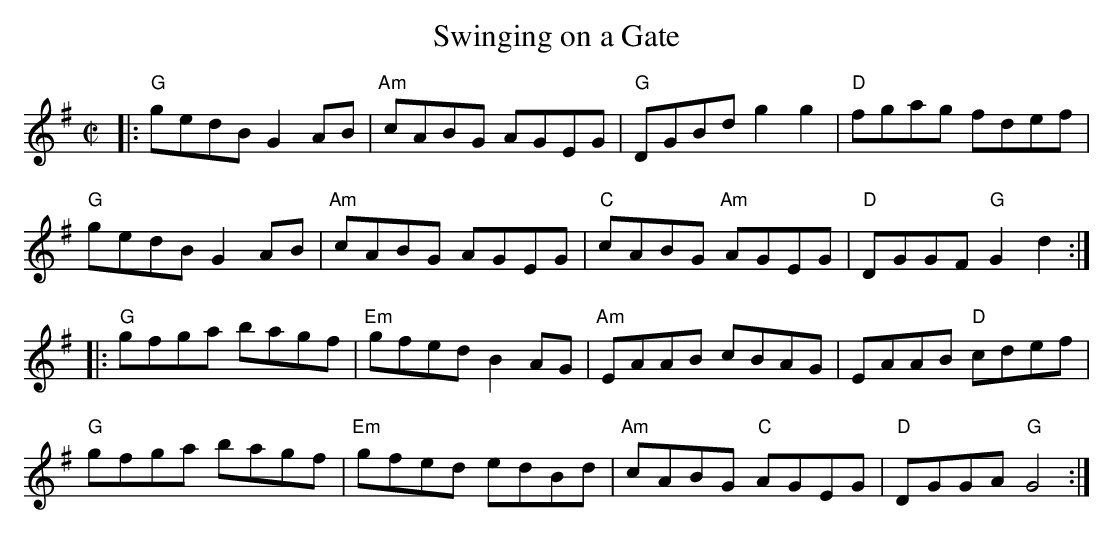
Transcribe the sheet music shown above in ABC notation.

X:1
T: Swinging on a Gate
M: C|
K: G
|:\
"G"gedB G2AB | "Am"cABG AGEG | "G"DGBd g2g2 | "D"fgag fdef |
"G"gedB G2AB | "Am"cABG AGEG | "C"cABG "Am"AGEG | "D"DGGF "G"G2d2 :|
|:\
"G"gfga bagf | "Em"gfed B2AG | "Am"EAAB cBAG | EAAB "D"cdef |
"G"gfga bagf | "Em"gfed edBd | "Am"cABG "C"AGEG | "D"DGGA "G"G4 :|
